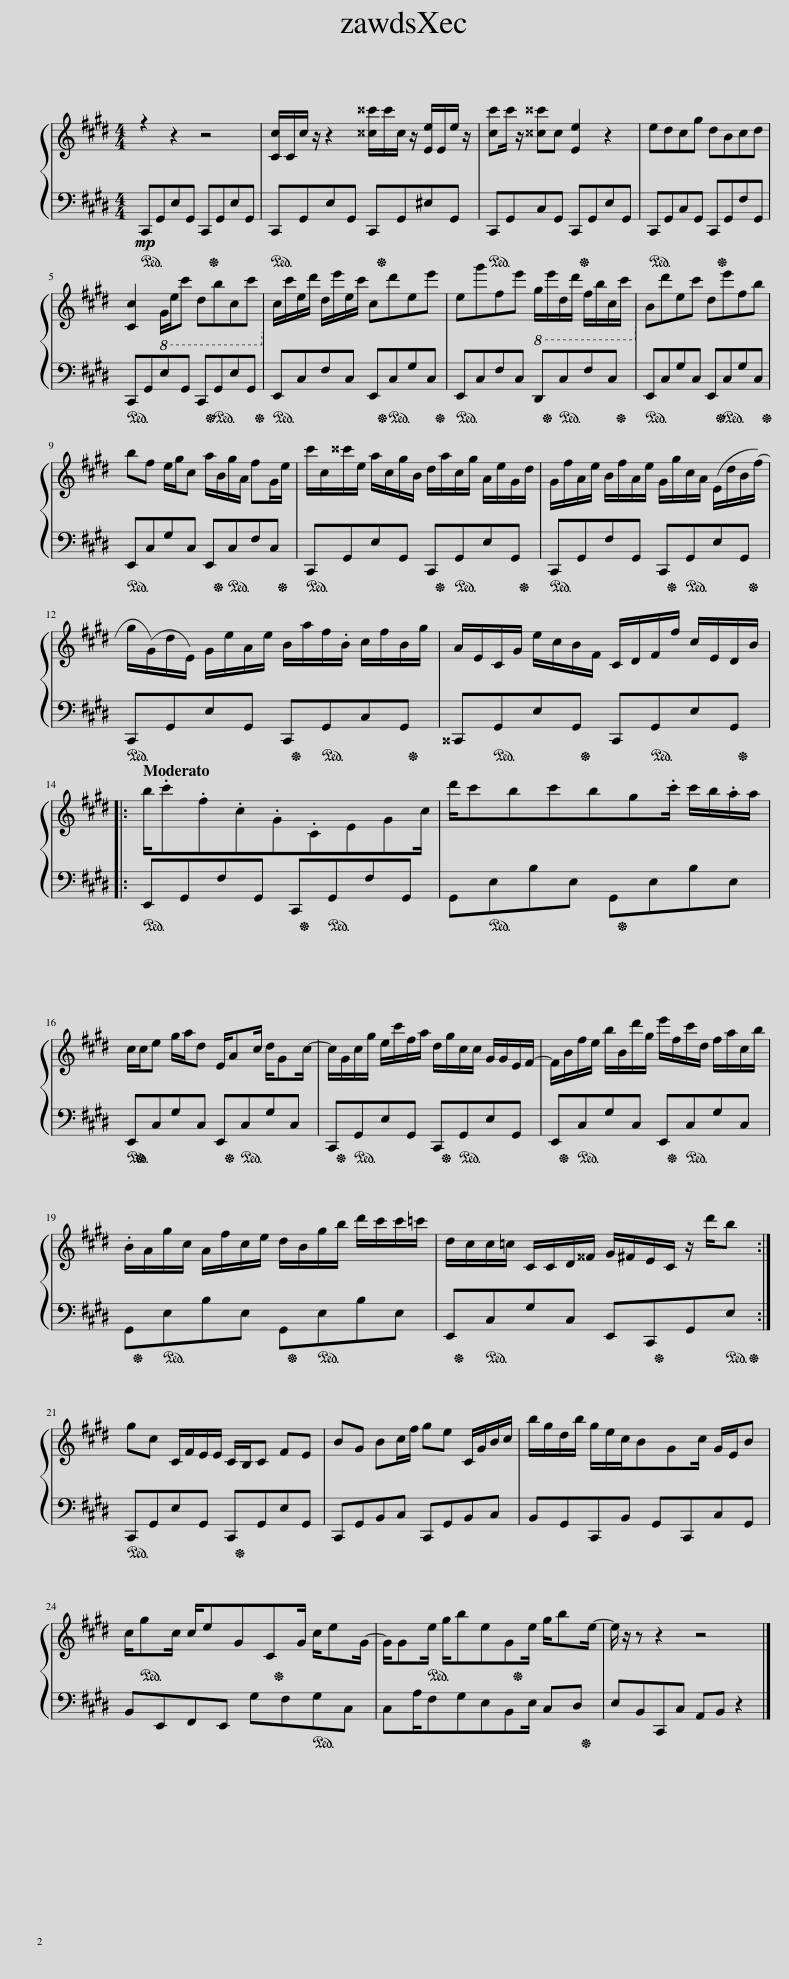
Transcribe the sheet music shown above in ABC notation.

X:1
%%score { 1 | 2 }
L:1/8
M:4/4
I:linebreak $
K:E
V:1 treble
V:2 bass
V:1
 z2 z2 z4 | [Cc]/C/c/ z/ z2 [^^c^^c']/c'/c/ z/ [Ee]/E/e/ z/ | [cc']c'/ z/ [^^c^^c']c [Ee]2 z2 | edcg dBcd |$ [Cc]2!8vb(! G,/E/c DBCc!8vb)! | %5
 c/c'/e/d'/ d/e'/e/c'/ cd'ee' | eg'fe'!8vb(! G/e/D/d/ F/B/C/c/!8vb)! | Bd'ec' de'fb |$ bf e/g/c a/B/g/A/ fG/e/ | c'/c/^^c'/e/ a/c/g/B/ d/a/c/g/ A/e/G/d/ | %10
 G/f/A/e/ B/f/A/e/ G/g/c/A/ (E/d/B/(f/) |$ g/(G/)d/E/) G/e/A/e/ B/a/f/.B/ c/f/B/g/ | A/E/C/G/ e/c/B/F/ C/D/F/f/ c/E/D/B/ |:$[Q:1/4=114] b/.c'.f.c.G.CEGc/ | d'/c'bc'bg.c'/ c'/b/.a/a/ |$ %15
 c/c/e g/a/d E/Ac/ d/Gc/- | c/G/c/g/ e/c'/f/a/ d/g/c/c/ G/G/E/F/- | F/B/f/e/ b/B/d'/g/ e'/f/c'/d/ f/a/c/b/ |$ .B/A/g/c/ A/f/c/e/ d/B/g/b/ d'/c'/c'/=c'/ | d/c/c/=c/ C/C/D/^^F/ G/^F/E/C/ z/ d'/b :|$ %20
 gc C/F/E/E/ C/B,/C FE | BG Bc/f/ ge C/G/B/c/ | b/g/d/b/ g/e/c/BGc/ G/E/B |$ c/gc/ c/eGCG/ c/eG/- | G/Ge/ g/beGe/ g/be/- | %25
 e/ z/ z z2 z4 |] %26
V:2
!mp!!ped! C,,G,,E,G,, C,,!ped-up!G,,E,G,, |!ped! C,,G,,E,G,, C,,!ped-up!G,,^E,G,, |!ped! C,,G,,C,G,, C,,!ped-up!G,,E,G,, |!ped! C,,G,,C,G,, C,,!ped-up!G,,F,G,, |$!ped! C,,G,,E,G,, C,,!ped-up!!ped!G,,E,G,,!ped-up! | %5
!ped! E,,C,F,C, E,,!ped-up!!ped!C,G,C,!ped-up! |!ped! E,,C,F,C, D,,!ped-up!!ped!C,F,C,!ped-up! |!ped! E,,C,G,C, E,,!ped-up!!ped!C,G,C,!ped-up! |$!ped! E,,C,G,C, E,,!ped-up!!ped!C,F,C,!ped-up! |!ped! C,,G,,E,G,, C,,!ped-up!!ped!G,,E,G,,!ped-up! | %10
!ped! C,,G,,F,G,, C,,!ped-up!!ped!G,,E,G,,!ped-up! |$!ped! C,,G,,E,G,, C,,!ped-up!!ped!G,,C,G,,!ped-up! | ^^C,,!ped!G,,E,G,,!ped-up! C,,!ped!G,,E,G,,!ped-up! |:$!ped! E,,G,,F,G,, C,,!ped-up!!ped!G,,F,G,, | G,,!ped!E,B,E, G,,!ped-up!E,B,E, |$ %15
!ped! E,,!ped-up!C,G,C, E,,!ped-up!!ped!C,G,C, | C,,!ped-up!!ped!G,,E,G,, C,,!ped-up!!ped!G,,E,G,, | E,,!ped-up!!ped!C,G,C, E,,!ped-up!!ped!C,G,C, |$ G,,!ped-up!!ped!E,B,E, G,,!ped-up!!ped!E,B,E, | E,,!ped-up!!ped!C,G,C, E,,C,,G,,!ped-up!!ped!E, :|$ %20
!ped! C,,G,,E,G,, C,,G,,E,G,,!ped-up! | C,,G,,B,,C, C,,G,,B,,C, | B,,G,,C,,B,, G,,C,,C,G,, |$ B,,!ped!E,,F,,E,, G,!ped-up!F,!ped-up!!ped!G,C, | C,A,/!ped!F,G,E,B,,!ped-up!E,/ C,D, | %25
 E,B,,C,,C, A,,B,, z2 |] %26
